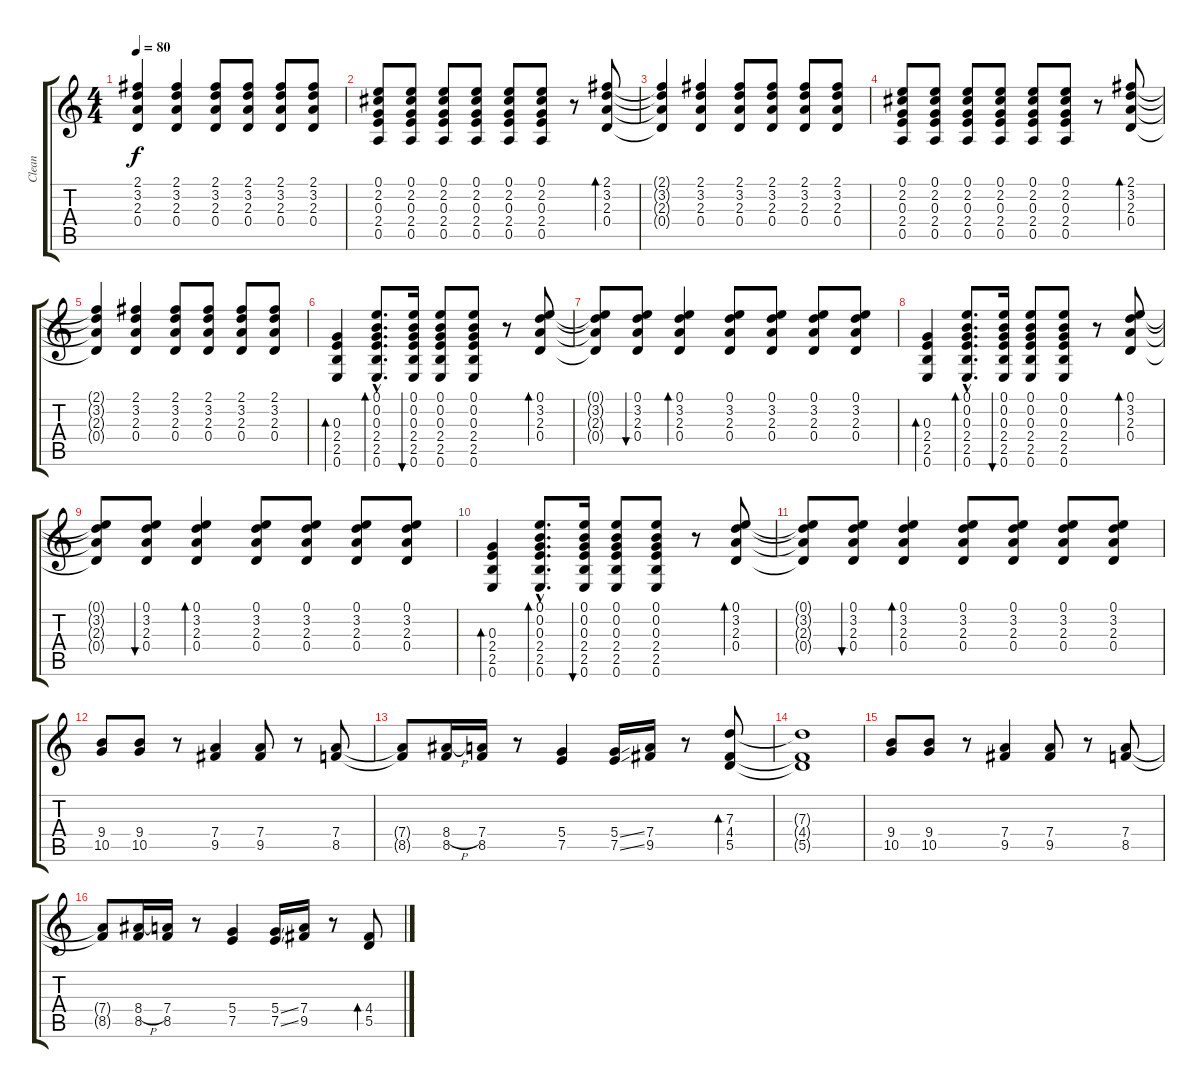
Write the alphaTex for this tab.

\track ("Clean" "Clean") {instrument electricguitarclean}
\staff {score tabs}
\tuning (E4 B3 G3 D3 A2 E2) {hide}
\ts (4 4)
\tempo 80
\clef g2
\ks c
(2.1{t} 3.2{t} 2.3{t} 0.4{t}).4{dy f} (2.1 3.2 2.3 0.4).4 (2.1 3.2 2.3 0.4).8 (2.1 3.2 2.3 0.4).8 (2.1 3.2 2.3 0.4).8 (2.1 3.2 2.3 0.4).8 |
(0.1 2.2 0.3 2.4 0.5).8 (0.1 2.2 0.3 2.4 0.5).8 (0.1 2.2 0.3 2.4 0.5).8 (0.1 2.2 0.3 2.4 0.5).8 (0.1 2.2 0.3 2.4 0.5).8 (0.1 2.2 0.3 2.4 0.5).8 r.8 (2.1 3.2 2.3 0.4).8{bd 120} |
(2.1{t} 3.2{t} 2.3{t} 0.4{t}).4 (2.1 3.2 2.3 0.4).4 (2.1 3.2 2.3 0.4).8 (2.1 3.2 2.3 0.4).8 (2.1 3.2 2.3 0.4).8 (2.1 3.2 2.3 0.4).8 |
(0.1 2.2 0.3 2.4 0.5).8 (0.1 2.2 0.3 2.4 0.5).8 (0.1 2.2 0.3 2.4 0.5).8 (0.1 2.2 0.3 2.4 0.5).8 (0.1 2.2 0.3 2.4 0.5).8 (0.1 2.2 0.3 2.4 0.5).8 r.8 (2.1 3.2 2.3 0.4).8{bd 120} |
(2.1{t} 3.2{t} 2.3{t} 0.4{t}).4 (2.1 3.2 2.3 0.4).4 (2.1 3.2 2.3 0.4).8 (2.1 3.2 2.3 0.4).8 (2.1 3.2 2.3 0.4).8 (2.1 3.2 2.3 0.4).8 |
(0.3 2.4 2.5 0.6).4{bd 120} (0.1{hac} 0.2{hac} 0.3{hac} 2.4{hac} 2.5{hac} 0.6{hac}).8{d bd 120} (0.1 0.2 0.3 2.4 2.5 0.6).16{bu 120} (0.1 0.2 0.3 2.4 2.5 0.6).8 (0.1 0.2 0.3 2.4 2.5 0.6).8 r.8 (0.1 3.2 2.3 0.4).8{bd 120} |
(0.1{t} 3.2{t} 2.3{t} 0.4{t}).8 (0.1 3.2 2.3 0.4).8{bu 120} (0.1 3.2 2.3 0.4).4{bd 120} (0.1 3.2 2.3 0.4).8 (0.1 3.2 2.3 0.4).8 (0.1 3.2 2.3 0.4).8 (0.1 3.2 2.3 0.4).8 |
(0.3 2.4 2.5 0.6).4{bd 120} (0.1{hac} 0.2{hac} 0.3{hac} 2.4{hac} 2.5{hac} 0.6{hac}).8{d bd 120} (0.1 0.2 0.3 2.4 2.5 0.6).16{bu 120} (0.1 0.2 0.3 2.4 2.5 0.6).8 (0.1 0.2 0.3 2.4 2.5 0.6).8 r.8 (0.1 3.2 2.3 0.4).8{bd 120} |
(0.1{t} 3.2{t} 2.3{t} 0.4{t}).8 (0.1 3.2 2.3 0.4).8{bu 120} (0.1 3.2 2.3 0.4).4{bd 120} (0.1 3.2 2.3 0.4).8 (0.1 3.2 2.3 0.4).8 (0.1 3.2 2.3 0.4).8 (0.1 3.2 2.3 0.4).8 |
(0.3 2.4 2.5 0.6).4{bd 120} (0.1{hac} 0.2{hac} 0.3{hac} 2.4{hac} 2.5{hac} 0.6{hac}).8{d bd 120} (0.1 0.2 0.3 2.4 2.5 0.6).16{bu 120} (0.1 0.2 0.3 2.4 2.5 0.6).8 (0.1 0.2 0.3 2.4 2.5 0.6).8 r.8 (0.1 3.2 2.3 0.4).8{bd 120} |
(0.1{t} 3.2{t} 2.3{t} 0.4{t}).8 (0.1 3.2 2.3 0.4).8{bu 120} (0.1 3.2 2.3 0.4).4{bd 120} (0.1 3.2 2.3 0.4).8 (0.1 3.2 2.3 0.4).8 (0.1 3.2 2.3 0.4).8 (0.1 3.2 2.3 0.4).8 |
(9.4 10.5).8 (9.4 10.5).8 r.8 (7.4 9.5).4 (7.4 9.5).8 r.8 (7.4 8.5).8 |
(7.4{t} 8.5{t}).8 (8.4{h} 8.5).16 (7.4 8.5).16 r.8 (5.4 7.5).4 (5.4{ss} 7.5{ss}).16 (7.4 9.5).16 r.8 (7.3 4.4 5.5).8{bd 120} |
(7.3{t} 4.4{t} 5.5{t}).1 |
(9.4 10.5).8 (9.4 10.5).8 r.8 (7.4 9.5).4 (7.4 9.5).8 r.8 (7.4 8.5).8 |
(7.4{t} 8.5{t}).8 (8.4{h} 8.5).16 (7.4 8.5).16 r.8 (5.4 7.5).4 (5.4{ss} 7.5{ss}).16 (7.4 9.5).16 r.8 (4.4 5.5).8{bd 120}
